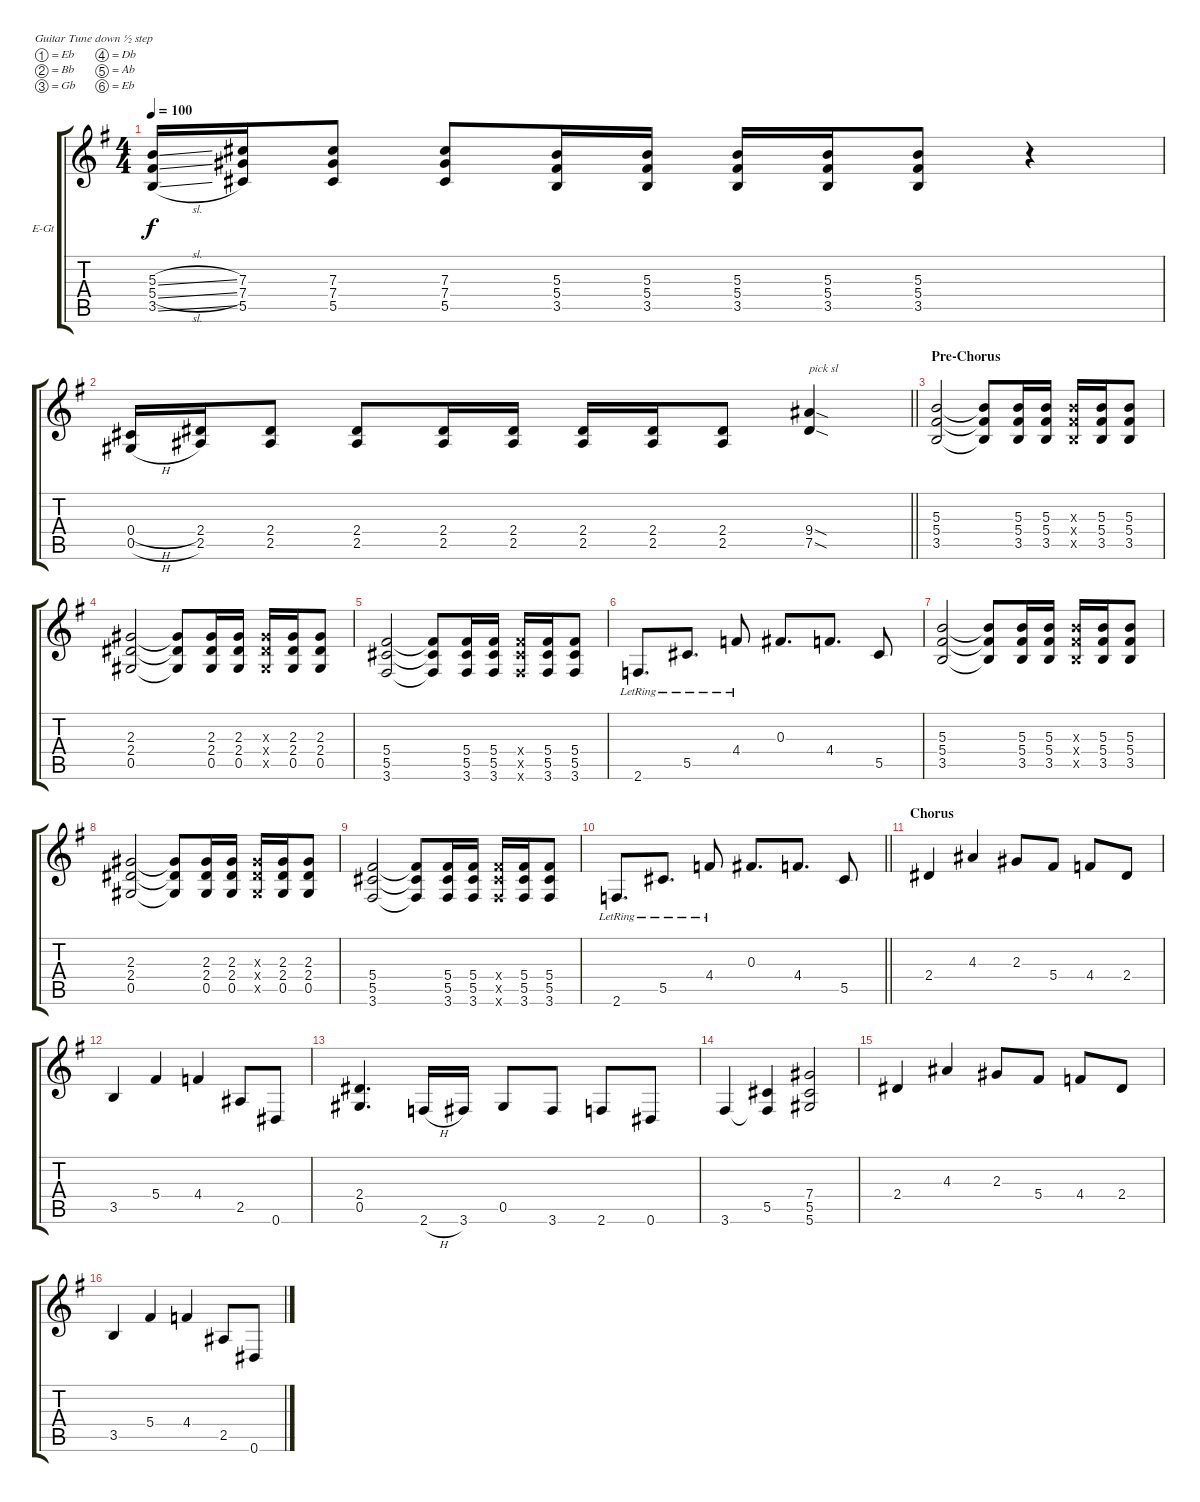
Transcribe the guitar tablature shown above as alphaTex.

\bracketExtendMode groupsimilarinstruments
\firstSystemTrackNameOrientation horizontal
\otherSystemsTrackNameOrientation horizontal
\track ("Гитара 2" "E-Gt") {mute instrument distortionguitar}
\staff {score tabs}
\tuning (Eb4 Bb3 Gb3 Db3 Ab2 Eb2)
\ts (4 4)
\beaming (8 2 2 2 2)
\tempo 100
\clef g2
\ks eminor
(5.3{sl} 5.4{sl} 3.5{sl}).16{dy f} (7.3 7.4 5.5).16 (7.3 7.4 5.5).8 (7.3 7.4 5.5).8 (5.3 5.4 3.5).16 (5.3 5.4 3.5).16 (5.3 5.4 3.5).16 (5.3 5.4 3.5).16 (5.3 5.4 3.5).8 r.4 |
\barLineRight lightlight
(0.4{h} 0.5{h}).16 (2.4 2.5).16 (2.4 2.5).8 (2.4 2.5).8 (2.4 2.5).16 (2.4 2.5).16 (2.4 2.5).16 (2.4 2.5).16 (2.4 2.5).8 (9.4{sod} 7.5{sod}).4{txt "pick sl"} |
\section ("" "Pre-Chorus")
(5.3 5.4 3.5).2 (5.3{t} 5.4{t} 3.5{t}).8 (5.3 5.4 3.5).16 (5.3 5.4 3.5).16 (5.3{x} 5.4{x} 3.5{x}).16 (5.3 5.4 3.5).16 (5.3 5.4 3.5).8 |
(2.3 2.4 0.5).2 (2.3{t} 2.4{t} 0.5{t}).8 (2.3 2.4 0.5).16 (2.3 2.4 0.5).16 (2.3{x} 2.4{x} 0.5{x}).16 (2.3 2.4 0.5).16 (2.3 2.4 0.5).8 |
(5.4 5.5 3.6).2 (5.4{t} 5.5{t} 3.6{t}).8 (5.4 5.5 3.6).16 (5.4 5.5 3.6).16 (5.4{x} 5.5{x} 3.6{x}).16 (5.4 5.5 3.6).16 (5.4 5.5 3.6).8 |
2.6{lr}.8{d} 5.5{lr}.8{d} 4.4{lr}.8 0.3.8{d} 4.4.8{d} 5.5.8 |
(5.3 5.4 3.5).2 (5.3{t} 5.4{t} 3.5{t}).8 (5.3 5.4 3.5).16 (5.3 5.4 3.5).16 (5.3{x} 5.4{x} 3.5{x}).16 (5.3 5.4 3.5).16 (5.3 5.4 3.5).8 |
(2.3 2.4 0.5).2 (2.3{t} 2.4{t} 0.5{t}).8 (2.3 2.4 0.5).16 (2.3 2.4 0.5).16 (2.3{x} 2.4{x} 0.5{x}).16 (2.3 2.4 0.5).16 (2.3 2.4 0.5).8 |
(5.4 5.5 3.6).2 (5.4{t} 5.5{t} 3.6{t}).8 (5.4 5.5 3.6).16 (5.4 5.5 3.6).16 (5.4{x} 5.5{x} 3.6{x}).16 (5.4 5.5 3.6).16 (5.4 5.5 3.6).8 |
\barLineRight lightlight
2.6{lr}.8{d} 5.5{lr}.8{d} 4.4{lr}.8 0.3.8{d} 4.4.8{d} 5.5.8 |
\section ("" "Chorus")
2.4.4 4.3.4 2.3.8 5.4.8 4.4.8 2.4.8 |
3.5.4 5.4.4 4.4.4 2.5.8 0.6.8 |
(2.4 0.5).4{d} 2.6{h}.16 3.6.16 0.5.8 3.6.8 2.6.8 0.6.8 |
3.6.4 (5.5 3.6{t}).4 (7.4 5.5 5.6).2 |
2.4.4 4.3.4 2.3.8 5.4.8 4.4.8 2.4.8 |
3.5.4 5.4.4 4.4.4 2.5.8 0.6.8
